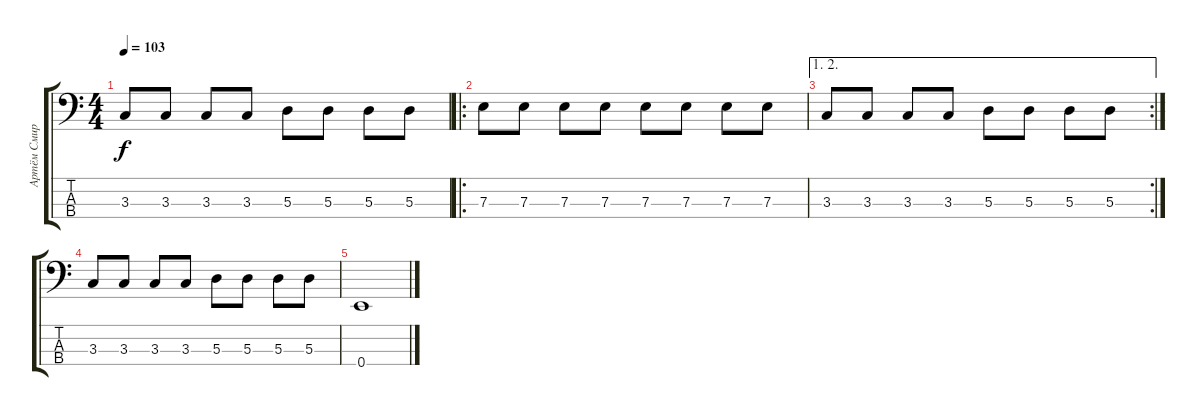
\track ("Артём Смирнов" "Артём Смир") {instrument electricbasspick}
\staff {score tabs}
\tuning (G2 D2 A1 E1) {hide}
\ts (4 4)
\tempo 103
\clef f4
\ks c
3.3.8{dy f} 3.3.8 3.3.8 3.3.8 5.3.8 5.3.8 5.3.8 5.3.8 |
\ro
7.3.8 7.3.8 7.3.8 7.3.8 7.3.8 7.3.8 7.3.8 7.3.8 |
\ae (1 2)
\rc 2
3.3.8 3.3.8 3.3.8 3.3.8 5.3.8 5.3.8 5.3.8 5.3.8 |
3.3.8 3.3.8 3.3.8 3.3.8 5.3.8 5.3.8 5.3.8 5.3.8 |
0.4.1
